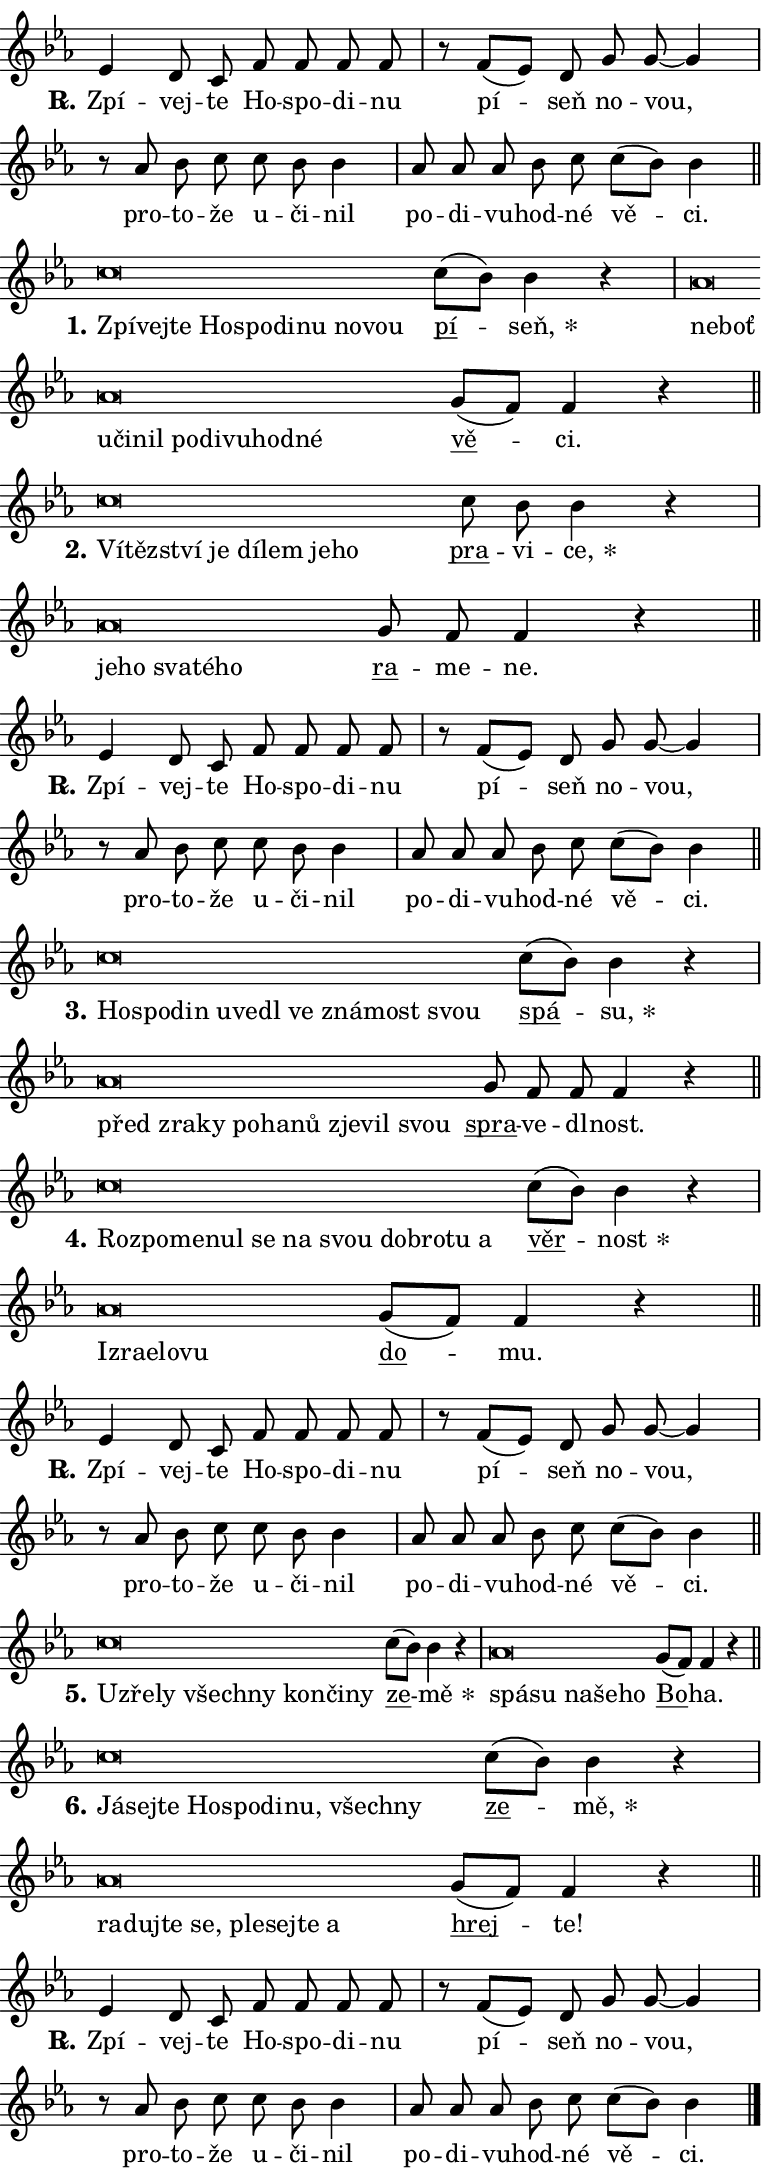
\version "2.24.0"
\header { tagline = "" }
\paper {
  indent = 0\cm
  top-margin = 0\cm
  right-margin = 0.13\cm % to fit lyric hyphens
  bottom-margin = 0\cm
  left-margin = 0\cm
  paper-width = 13\cm
  page-breaking = #ly:one-page-breaking
  system-system-spacing.basic-distance = #11
  score-system-spacing.basic-distance = #11
  ragged-last = ##f
}


%% Author: Thomas Morley
%% https://lists.gnu.org/archive/html/lilypond-user/2020-05/msg00002.html
#(define (line-position grob)
"Returns position of @var[grob} in current system:
   @code{'start}, if at first time-step
   @code{'end}, if at last time-step
   @code{'middle} otherwise
"
  (let* ((col (ly:item-get-column grob))
         (ln (ly:grob-object col 'left-neighbor))
         (rn (ly:grob-object col 'right-neighbor))
         (col-to-check-left (if (ly:grob? ln) ln col))
         (col-to-check-right (if (ly:grob? rn) rn col))
         (break-dir-left
           (and
             (ly:grob-property col-to-check-left 'non-musical #f)
             (ly:item-break-dir col-to-check-left)))
         (break-dir-right
           (and
             (ly:grob-property col-to-check-right 'non-musical #f)
             (ly:item-break-dir col-to-check-right))))
        (cond ((eqv? 1 break-dir-left) 'start)
              ((eqv? -1 break-dir-right) 'end)
              (else 'middle))))

#(define (tranparent-at-line-position vctor)
  (lambda (grob)
  "Relying on @code{line-position} select the relevant enry from @var{vctor}.
Used to determine transparency,"
    (case (line-position grob)
      ((end) (not (vector-ref vctor 0)))
      ((middle) (not (vector-ref vctor 1)))
      ((start) (not (vector-ref vctor 2))))))

noteHeadBreakVisibility =
#(define-music-function (break-visibility)(vector?)
"Makes @code{NoteHead}s transparent relying on @var{break-visibility}"
#{
  \override NoteHead.transparent =
    #(tranparent-at-line-position break-visibility)
#})

#(define delete-ledgers-for-transparent-note-heads
  (lambda (grob)
    "Reads whether a @code{NoteHead} is transparent.
If so this @code{NoteHead} is removed from @code{'note-heads} from
@var{grob}, which is supposed to be @code{LedgerLineSpanner}.
As a result ledgers are not printed for this @code{NoteHead}"
    (let* ((nhds-array (ly:grob-object grob 'note-heads))
           (nhds-list
             (if (ly:grob-array? nhds-array)
                 (ly:grob-array->list nhds-array)
                 '()))
           ;; Relies on the transparent-property being done before
           ;; Staff.LedgerLineSpanner.after-line-breaking is executed.
           ;; This is fragile ...
           (to-keep
             (remove
               (lambda (nhd)
                 (ly:grob-property nhd 'transparent #f))
               nhds-list)))
      ;; TODO find a better method to iterate over grob-arrays, similiar
      ;; to filter/remove etc for lists
      ;; For now rebuilt from scratch
      (set! (ly:grob-object grob 'note-heads)  '())
      (for-each
        (lambda (nhd)
          (ly:pointer-group-interface::add-grob grob 'note-heads nhd))
        to-keep))))

squashNotes = {
  \override NoteHead.X-extent = #'(-0.2 . 0.2)
  \override NoteHead.Y-extent = #'(-0.75 . 0)
  \override NoteHead.stencil =
    #(lambda (grob)
       (let ((pos (ly:grob-property grob 'staff-position)))
         (begin
           (if (< pos -7) (display "ERROR: Lower brevis then expected\n") (display ""))
           (if (<= pos -6) ly:text-interface::print ly:note-head::print))))
}
unSquashNotes = {
  \revert NoteHead.X-extent
  \revert NoteHead.Y-extent
  \revert NoteHead.stencil
}

hideNotes = \noteHeadBreakVisibility #begin-of-line-visible
unHideNotes = \noteHeadBreakVisibility #all-visible

% work-around for resetting accidentals
% https://lilypond.org/doc/v2.23/Documentation/notation/displaying-rhythms#unmetered-music
cadenzaMeasure = {
  \cadenzaOff
  \partial 1024 s1024
  \cadenzaOn
}

#(define-markup-command (accent layout props text) (markup?)
  "Underline accented syllable"
  (interpret-markup layout props
    #{\markup \override #'(offset . 4.3) \underline { #text }#}))

responsum = \markup \concat {
  "R" \hspace #-1.05 \path #0.1 #'((moveto 0 0.07) (lineto 0.9 0.8)) \hspace #0.05 "."
}

spaceSize = #0.6828661417322834 % exact space size for TeX Gyre Schola

\layout {
  \context {
    \Staff
    \remove "Time_signature_engraver"
    \override LedgerLineSpanner.after-line-breaking = #delete-ledgers-for-transparent-note-heads
  }
  \context {
    \Lyrics {
      \override LyricSpace.minimum-distance = \spaceSize
      \override LyricText.font-name = #"TeX Gyre Schola"
      \override LyricText.font-size = 1
      \override StanzaNumber.font-name = #"TeX Gyre Schola Bold"
      \override StanzaNumber.font-size = 1
    }
  }
  \context {
    \Score 
    \override NoteHead.text =
      #(lambda (grob) 
        (let ((pos (ly:grob-property grob 'staff-position)))
          #{\markup {
            \combine
              \halign #-0.55 \raise #(if (= pos -6) 0 0.5) \override #'(thickness . 2) \draw-line #'(3.2 . 0)
              \musicglyph "noteheads.sM1"
          }#}))
  }
}

% magnetic-lyrics.ily
%
%   written by
%     Jean Abou Samra <jean@abou-samra.fr>
%     Werner Lemberg <wl@gnu.org>
%
%   adapted by
%     Jiri Hon <jiri.hon@gmail.com>
%
% Version 2022-Apr-15

% https://www.mail-archive.com/lilypond-user@gnu.org/msg149350.html

#(define (Left_hyphen_pointer_engraver context)
   "Collect syllable-hyphen-syllable occurrences in lyrics and store
them in properties.  This engraver only looks to the left.  For
example, if the lyrics input is @code{foo -- bar}, it does the
following.

@itemize @bullet
@item
Set the @code{text} property of the @code{LyricHyphen} grob between
@q{foo} and @q{bar} to @code{foo}.

@item
Set the @code{left-hyphen} property of the @code{LyricText} grob with
text @q{foo} to the @code{LyricHyphen} grob between @q{foo} and
@q{bar}.
@end itemize

Use this auxiliary engraver in combination with the
@code{lyric-@/text::@/apply-@/magnetic-@/offset!} hook."
   (let ((hyphen #f)
         (text #f))
     (make-engraver
      (acknowledgers
       ((lyric-syllable-interface engraver grob source-engraver)
        (set! text grob)))
      (end-acknowledgers
       ((lyric-hyphen-interface engraver grob source-engraver)
        ;(when (not (grob::has-interface grob 'lyric-space-interface))
          (set! hyphen grob)));)
      ((stop-translation-timestep engraver)
       (when (and text hyphen)
         (ly:grob-set-object! text 'left-hyphen hyphen))
       (set! text #f)
       (set! hyphen #f)))))

#(define (lyric-text::apply-magnetic-offset! grob)
   "If the space between two syllables is less than the value in
property @code{LyricText@/.details@/.squash-threshold}, move the right
syllable to the left so that it gets concatenated with the left
syllable.

Use this function as a hook for
@code{LyricText@/.after-@/line-@/breaking} if the
@code{Left_@/hyphen_@/pointer_@/engraver} is active."
   (let ((hyphen (ly:grob-object grob 'left-hyphen #f)))
     (when hyphen
       (let ((left-text (ly:spanner-bound hyphen LEFT)))
         (when (grob::has-interface left-text 'lyric-syllable-interface)
           (let* ((common (ly:grob-common-refpoint grob left-text X))
                  (this-x-ext (ly:grob-extent grob common X))
                  (left-x-ext
                   (begin
                     ;; Trigger magnetism for left-text.
                     (ly:grob-property left-text 'after-line-breaking)
                     (ly:grob-extent left-text common X)))
                  ;; `delta` is the gap width between two syllables.
                  (delta (- (interval-start this-x-ext)
                            (interval-end left-x-ext)))
                  (details (ly:grob-property grob 'details))
                  (threshold (assoc-get 'squash-threshold details 0.2)))
             (when (< delta threshold)
               (let* (;; We have to manipulate the input text so that
                      ;; ligatures crossing syllable boundaries are not
                      ;; disabled.  For languages based on the Latin
                      ;; script this is essentially a beautification.
                      ;; However, for non-Western scripts it can be a
                      ;; necessity.
                      (lt (ly:grob-property left-text 'text))
                      (rt (ly:grob-property grob 'text))
                      (is-space (grob::has-interface hyphen 'lyric-space-interface))
                      (space (if is-space " " ""))
                      (extra-delta (if is-space spaceSize 0))
                      ;; Append new syllable.
                      (ltrt-space (if (and (string? lt) (string? rt))
                                (string-append lt space rt)
                                (make-concat-markup (list lt space rt))))
                      ;; Right-align `ltrt` to the right side.
                      (ltrt-space-markup (grob-interpret-markup
                               grob
                               (make-translate-markup
                                (cons (interval-length this-x-ext) 0)
                                (make-right-align-markup ltrt-space)))))
                 (begin
                   ;; Don't print `left-text`.
                   (ly:grob-set-property! left-text 'stencil #f)
                   ;; Set text and stencil (which holds all collected
                   ;; syllables so far) and shift it to the left.
                   (ly:grob-set-property! grob 'text ltrt-space)
                   (ly:grob-set-property! grob 'stencil ltrt-space-markup)
                   (ly:grob-translate-axis! grob (- (- delta extra-delta)) X))))))))))


#(define (lyric-hyphen::displace-bounds-first grob)
   ;; Make very sure this callback isn't triggered too early.
   (let ((left (ly:spanner-bound grob LEFT))
         (right (ly:spanner-bound grob RIGHT)))
     (ly:grob-property left 'after-line-breaking)
     (ly:grob-property right 'after-line-breaking)
     (ly:lyric-hyphen::print grob)))

squashThreshold = #0.4

\layout {
  \context {
    \Lyrics
    \consists #Left_hyphen_pointer_engraver
    \override LyricText.after-line-breaking =
      #lyric-text::apply-magnetic-offset!
    \override LyricHyphen.stencil = #lyric-hyphen::displace-bounds-first
    \override LyricText.details.squash-threshold = \squashThreshold
    \override LyricHyphen.minimum-distance = 0
    \override LyricHyphen.minimum-length = \squashThreshold
  }
}

squashText = \override LyricText.details.squash-threshold = 9999
unSquashText = \override LyricText.details.squash-threshold = \squashThreshold

leftText = \override LyricText.self-alignment-X = #LEFT
unLeftText = \revert LyricText.self-alignment-X

starOffset = #(lambda (grob) 
                (let ((x_offset (ly:self-alignment-interface::aligned-on-x-parent grob)))
                  (if (= x_offset 0) 0 (+ x_offset 1.2))))

star = #(define-music-function (syllable)(string?)
"Append star separator at the end of a syllable"
#{
  \once \override LyricText.X-offset = #starOffset
  \lyricmode { \markup {
    #syllable
    \override #'((font-name . "TeX Gyre Schola Bold")) \hspace #0.2 \lower #0.65 \larger "*"
  } }
#})

starAccent = #(define-music-function (syllable)(string?)
"Append star separator at the end of a syllable and make accent"
#{
  \once \override LyricText.X-offset = #starOffset
  \lyricmode { \markup {
    \accent #syllable
    \override #'((font-name . "TeX Gyre Schola Bold")) \hspace #0.2 \lower #0.65 \larger "*"
  } }
#})

breath = #(define-music-function (syllable)(string?)
"Append breathing indicator at the end of a syllable"
#{
  \lyricmode { \markup { #syllable "+" } }
#})

optionalBreath = #(define-music-function (syllable)(string?)
"Append optional breathing indicator at the end of a syllable"
#{
  \lyricmode { \markup { #syllable "(+)" } }
#})


\score {
    <<
        \new Voice = "melody" { \cadenzaOn \key es \major \relative { es'4 d8 c f f f f \cadenzaMeasure \bar "|" r f[( es)] d \bar "" g g~ g4 \cadenzaMeasure \bar "|" r8 as bes c \bar "" c bes bes4 \cadenzaMeasure \bar "|" as8 as as bes c c[( bes)] bes4 \cadenzaMeasure \bar "||" \break } }
        \new Lyrics \lyricsto "melody" { \lyricmode { \set stanza = \responsum
Zpí -- vej -- te Ho -- spo -- di -- nu pí -- seň no -- vou, pro -- to -- že u -- či -- nil po -- di -- vu -- hod -- né vě -- ci. } }
    >>
    \layout {}
}

\score {
    <<
        \new Voice = "melody" { \cadenzaOn \key es \major \relative { \squashNotes c''\breve*1/16 \hideNotes \breve*1/16 \bar "" \breve*1/16 \bar "" \breve*1/16 \bar "" \breve*1/16 \bar "" \breve*1/16 \bar "" \breve*1/16 \bar "" \breve*1/16 \breve*1/16 \bar "" \unHideNotes \unSquashNotes \bar "" c8[( bes)] bes4 r \cadenzaMeasure \bar "|" \squashNotes as\breve*1/16 \hideNotes \breve*1/16 \bar "" \breve*1/16 \bar "" \breve*1/16 \bar "" \breve*1/16 \bar "" \breve*1/16 \bar "" \breve*1/16 \bar "" \breve*1/16 \bar "" \breve*1/16 \breve*1/16 \bar "" \unHideNotes \unSquashNotes \bar "" g8[( f)] f4 r \cadenzaMeasure \bar "||" \break } }
        \new Lyrics \lyricsto "melody" { \lyricmode { \set stanza = "1."
\leftText Zpí -- \squashText vej -- te Ho -- spo -- di -- nu no -- vou \unLeftText \unSquashText \markup \accent pí -- \star seň, \leftText ne -- \squashText boť u -- či -- nil po -- di -- vu -- hod -- né \unLeftText \unSquashText \markup \accent vě -- ci. } }
    >>
    \layout {}
}

\score {
    <<
        \new Voice = "melody" { \cadenzaOn \key es \major \relative { \squashNotes c''\breve*1/16 \hideNotes \breve*1/16 \bar "" \breve*1/16 \bar "" \breve*1/16 \bar "" \breve*1/16 \bar "" \breve*1/16 \bar "" \breve*1/16 \breve*1/16 \bar "" \unHideNotes \unSquashNotes \bar "" c8 bes bes4 r \cadenzaMeasure \bar "|" \squashNotes as\breve*1/16 \hideNotes \breve*1/16 \bar "" \breve*1/16 \bar "" \breve*1/16 \breve*1/16 \bar "" \unHideNotes \unSquashNotes \bar "" g8 f f4 r \cadenzaMeasure \bar "||" \break } }
        \new Lyrics \lyricsto "melody" { \lyricmode { \set stanza = "2."
\leftText Ví -- \squashText těz -- ství je dí -- lem je -- ho \unLeftText \unSquashText \markup \accent pra -- vi -- \star ce, \leftText je -- \squashText ho sva -- té -- ho \unLeftText \unSquashText \markup \accent ra -- me -- ne. } }
    >>
    \layout {}
}

\score {
    <<
        \new Voice = "melody" { \cadenzaOn \key es \major \relative { es'4 d8 c f f f f \cadenzaMeasure \bar "|" r f[( es)] d \bar "" g g~ g4 \cadenzaMeasure \bar "|" r8 as bes c \bar "" c bes bes4 \cadenzaMeasure \bar "|" as8 as as bes c c[( bes)] bes4 \cadenzaMeasure \bar "||" \break } }
        \new Lyrics \lyricsto "melody" { \lyricmode { \set stanza = \responsum
Zpí -- vej -- te Ho -- spo -- di -- nu pí -- seň no -- vou, pro -- to -- že u -- či -- nil po -- di -- vu -- hod -- né vě -- ci. } }
    >>
    \layout {}
}

\score {
    <<
        \new Voice = "melody" { \cadenzaOn \key es \major \relative { \squashNotes c''\breve*1/16 \hideNotes \breve*1/16 \bar "" \breve*1/16 \bar "" \breve*1/16 \bar "" \breve*1/16 \bar "" \breve*1/16 \bar "" \breve*1/16 \bar "" \breve*1/16 \bar "" \breve*1/16 \breve*1/16 \bar "" \unHideNotes \unSquashNotes \bar "" c8[( bes)] bes4 r \cadenzaMeasure \bar "|" \squashNotes as\breve*1/16 \hideNotes \breve*1/16 \bar "" \breve*1/16 \bar "" \breve*1/16 \bar "" \breve*1/16 \bar "" \breve*1/16 \bar "" \breve*1/16 \bar "" \breve*1/16 \breve*1/16 \bar "" \unHideNotes \unSquashNotes \bar "" g8 f f f4 r \cadenzaMeasure \bar "||" \break } }
        \new Lyrics \lyricsto "melody" { \lyricmode { \set stanza = "3."
\leftText Ho -- \squashText spo -- din u -- ve -- dl ve zná -- most svou \unLeftText \unSquashText \markup \accent spá -- \star su, \leftText před \squashText zra -- ky po -- ha -- nů zje -- vil svou \unLeftText \unSquashText \markup \accent spra -- ve -- dl -- nost. } }
    >>
    \layout {}
}

\score {
    <<
        \new Voice = "melody" { \cadenzaOn \key es \major \relative { \squashNotes c''\breve*1/16 \hideNotes \breve*1/16 \bar "" \breve*1/16 \bar "" \breve*1/16 \bar "" \breve*1/16 \bar "" \breve*1/16 \bar "" \breve*1/16 \bar "" \breve*1/16 \bar "" \breve*1/16 \bar "" \breve*1/16 \breve*1/16 \bar "" \unHideNotes \unSquashNotes \bar "" c8[( bes)] bes4 r \cadenzaMeasure \bar "|" \squashNotes as\breve*1/16 \hideNotes \breve*1/16 \bar "" \breve*1/16 \bar "" \breve*1/16 \breve*1/16 \bar "" \unHideNotes \unSquashNotes \bar "" g8[( f)] f4 r \cadenzaMeasure \bar "||" \break } }
        \new Lyrics \lyricsto "melody" { \lyricmode { \set stanza = "4."
\leftText Roz -- \squashText po -- me -- nul se na svou dob -- ro -- tu a \unLeftText \unSquashText \markup \accent věr -- \star nost \leftText Iz -- \squashText ra -- e -- lo -- vu \unLeftText \unSquashText \markup \accent do -- mu. } }
    >>
    \layout {}
}

\score {
    <<
        \new Voice = "melody" { \cadenzaOn \key es \major \relative { es'4 d8 c f f f f \cadenzaMeasure \bar "|" r f[( es)] d \bar "" g g~ g4 \cadenzaMeasure \bar "|" r8 as bes c \bar "" c bes bes4 \cadenzaMeasure \bar "|" as8 as as bes c c[( bes)] bes4 \cadenzaMeasure \bar "||" \break } }
        \new Lyrics \lyricsto "melody" { \lyricmode { \set stanza = \responsum
Zpí -- vej -- te Ho -- spo -- di -- nu pí -- seň no -- vou, pro -- to -- že u -- či -- nil po -- di -- vu -- hod -- né vě -- ci. } }
    >>
    \layout {}
}

\score {
    <<
        \new Voice = "melody" { \cadenzaOn \key es \major \relative { \squashNotes c''\breve*1/16 \hideNotes \breve*1/16 \bar "" \breve*1/16 \bar "" \breve*1/16 \bar "" \breve*1/16 \bar "" \breve*1/16 \bar "" \breve*1/16 \breve*1/16 \bar "" \unHideNotes \unSquashNotes \bar "" c8[( bes)] bes4 r \cadenzaMeasure \bar "|" \squashNotes as\breve*1/16 \hideNotes \breve*1/16 \bar "" \breve*1/16 \bar "" \breve*1/16 \breve*1/16 \bar "" \unHideNotes \unSquashNotes \bar "" g8[( f)] f4 r \cadenzaMeasure \bar "||" \break } }
        \new Lyrics \lyricsto "melody" { \lyricmode { \set stanza = "5."
\leftText U -- \squashText zře -- ly všech -- ny kon -- či -- ny \unLeftText \unSquashText \markup \accent ze -- \star mě \leftText spá -- \squashText su na -- še -- ho \unLeftText \unSquashText \markup \accent Bo -- ha. } }
    >>
    \layout {}
}

\score {
    <<
        \new Voice = "melody" { \cadenzaOn \key es \major \relative { \squashNotes c''\breve*1/16 \hideNotes \breve*1/16 \bar "" \breve*1/16 \bar "" \breve*1/16 \bar "" \breve*1/16 \bar "" \breve*1/16 \bar "" \breve*1/16 \bar "" \breve*1/16 \breve*1/16 \bar "" \unHideNotes \unSquashNotes \bar "" c8[( bes)] bes4 r \cadenzaMeasure \bar "|" \squashNotes as\breve*1/16 \hideNotes \breve*1/16 \bar "" \breve*1/16 \bar "" \breve*1/16 \bar "" \breve*1/16 \bar "" \breve*1/16 \bar "" \breve*1/16 \breve*1/16 \bar "" \unHideNotes \unSquashNotes \bar "" g8[( f)] f4 r \cadenzaMeasure \bar "||" \break } }
        \new Lyrics \lyricsto "melody" { \lyricmode { \set stanza = "6."
\leftText Já -- \squashText sej -- te Ho -- spo -- di -- nu, všech -- ny \unLeftText \unSquashText \markup \accent ze -- \star mě, \leftText ra -- \squashText duj -- te se, ple -- sej -- te a \unLeftText \unSquashText \markup \accent hrej -- te! } }
    >>
    \layout {}
}

\score {
    <<
        \new Voice = "melody" { \cadenzaOn \key es \major \relative { es'4 d8 c f f f f \cadenzaMeasure \bar "|" r f[( es)] d \bar "" g g~ g4 \cadenzaMeasure \bar "|" r8 as bes c \bar "" c bes bes4 \cadenzaMeasure \bar "|" as8 as as bes c c[( bes)] bes4 \cadenzaMeasure \bar "||" \break } \bar "|." }
        \new Lyrics \lyricsto "melody" { \lyricmode { \set stanza = \responsum
Zpí -- vej -- te Ho -- spo -- di -- nu pí -- seň no -- vou, pro -- to -- že u -- či -- nil po -- di -- vu -- hod -- né vě -- ci. } }
    >>
    \layout {}
}
